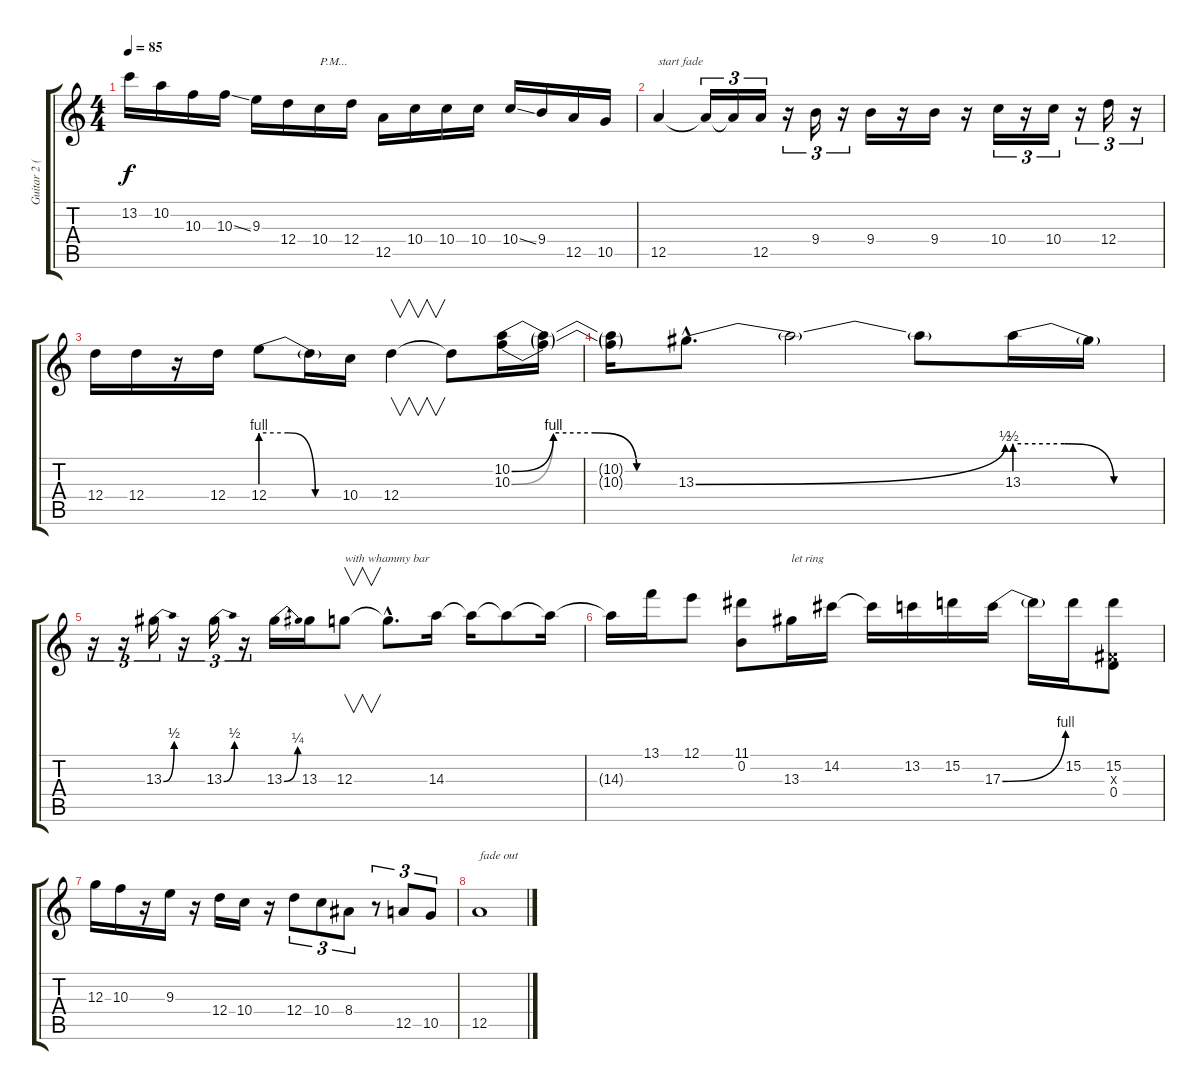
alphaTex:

\track ("Guitar 2 (slide)" "Guitar 2 (") {instrument overdrivenguitar}
\staff {score tabs}
\tuning (E4 B3 G3 D3 A2 E2) {hide}
\ts (4 4)
\tempo 85
\clef g2
\ks c
13.2.16{dy f} 10.2.16 10.3.16 10.3{ss}.16 9.3.16 12.4.16 10.4.16{txt "P.M..."} 12.4.16 12.5.16 10.4.16 10.4.16 10.4.16 10.4{ss}.16 9.4.16 12.5.16 10.5.16 |
12.5.4{txt "start fade" volume 12} 12.5{t}.16{tu (3 2)} 12.5{t}.16{tu (3 2)} 12.5.16{tu (3 2)} r.16{tu (3 2)} 9.4.16{tu (3 2)} r.16{tu (3 2)} 9.4.16 r.16 9.4.16 r.16 10.4.16{tu (3 2)} r.16{tu (3 2)} 10.4.16{tu (3 2)} r.16{tu (3 2)} 12.4.16{tu (3 2)} r.16{tu (3 2)} |
12.4.16 12.4.16 r.16 12.4.16 12.4{be (custom 0 4 20 4 40 0 60 0)}.8 12.4{t}.16 10.4.16 12.4.4{v} 12.4{t}.8 (10.2{be (custom 0 0 15 4 30 4 45 0 60 0)} 10.3{be (custom 0 0 15 4 30 4 45 0 60 0)}).16 (10.2{t} 10.3{t}).16 |
(10.2{t} 10.3{t}).16{volume 8} 13.3{be (bend 0 0 60 2) hac}.8{d} 13.3{t}.2 13.3{t}.8 13.3{be (custom 0 2 20 2 40 0 60 0)}.16 13.3{t}.16 |
r.16{tu (3 2)} r.16{tu (3 2)} 13.3{be (bend 0 0 60 2)}.16{tu (3 2)} r.16{tu (3 2)} 13.3{be (bend 0 0 60 2)}.16{tu (3 2)} r.16{tu (3 2)} 13.3{be (bend 0 0 60 1)}.16 13.3.16 12.3.8{v txt "with whammy bar"} 12.3{hac t}.8{d} 14.3.16 14.3{t}.16 14.3{t}.8 14.3{t}.16 |
14.3{t}.16{volume 4} 13.1.16 12.1.8 (11.1 0.2).8 13.3.16{txt "let ring"} 14.2.16 14.2{t}.16 13.2.16 15.2.16 17.3{be (bend 0 0 60 4)}.16 17.3{t}.16 15.2.16 (15.2 -1.3{x} 0.4).8 |
12.3.16 10.3.16 r.16 9.3.16 r.16 12.4.16 10.4.16 r.16 12.4.8{tu (3 2)} 10.4.8{tu (3 2)} 8.4.8{tu (3 2)} r.8{tu (3 2)} 12.5.8{tu (3 2)} 10.5.8{tu (3 2)} |
12.5.1{txt "fade out" volume 0}
